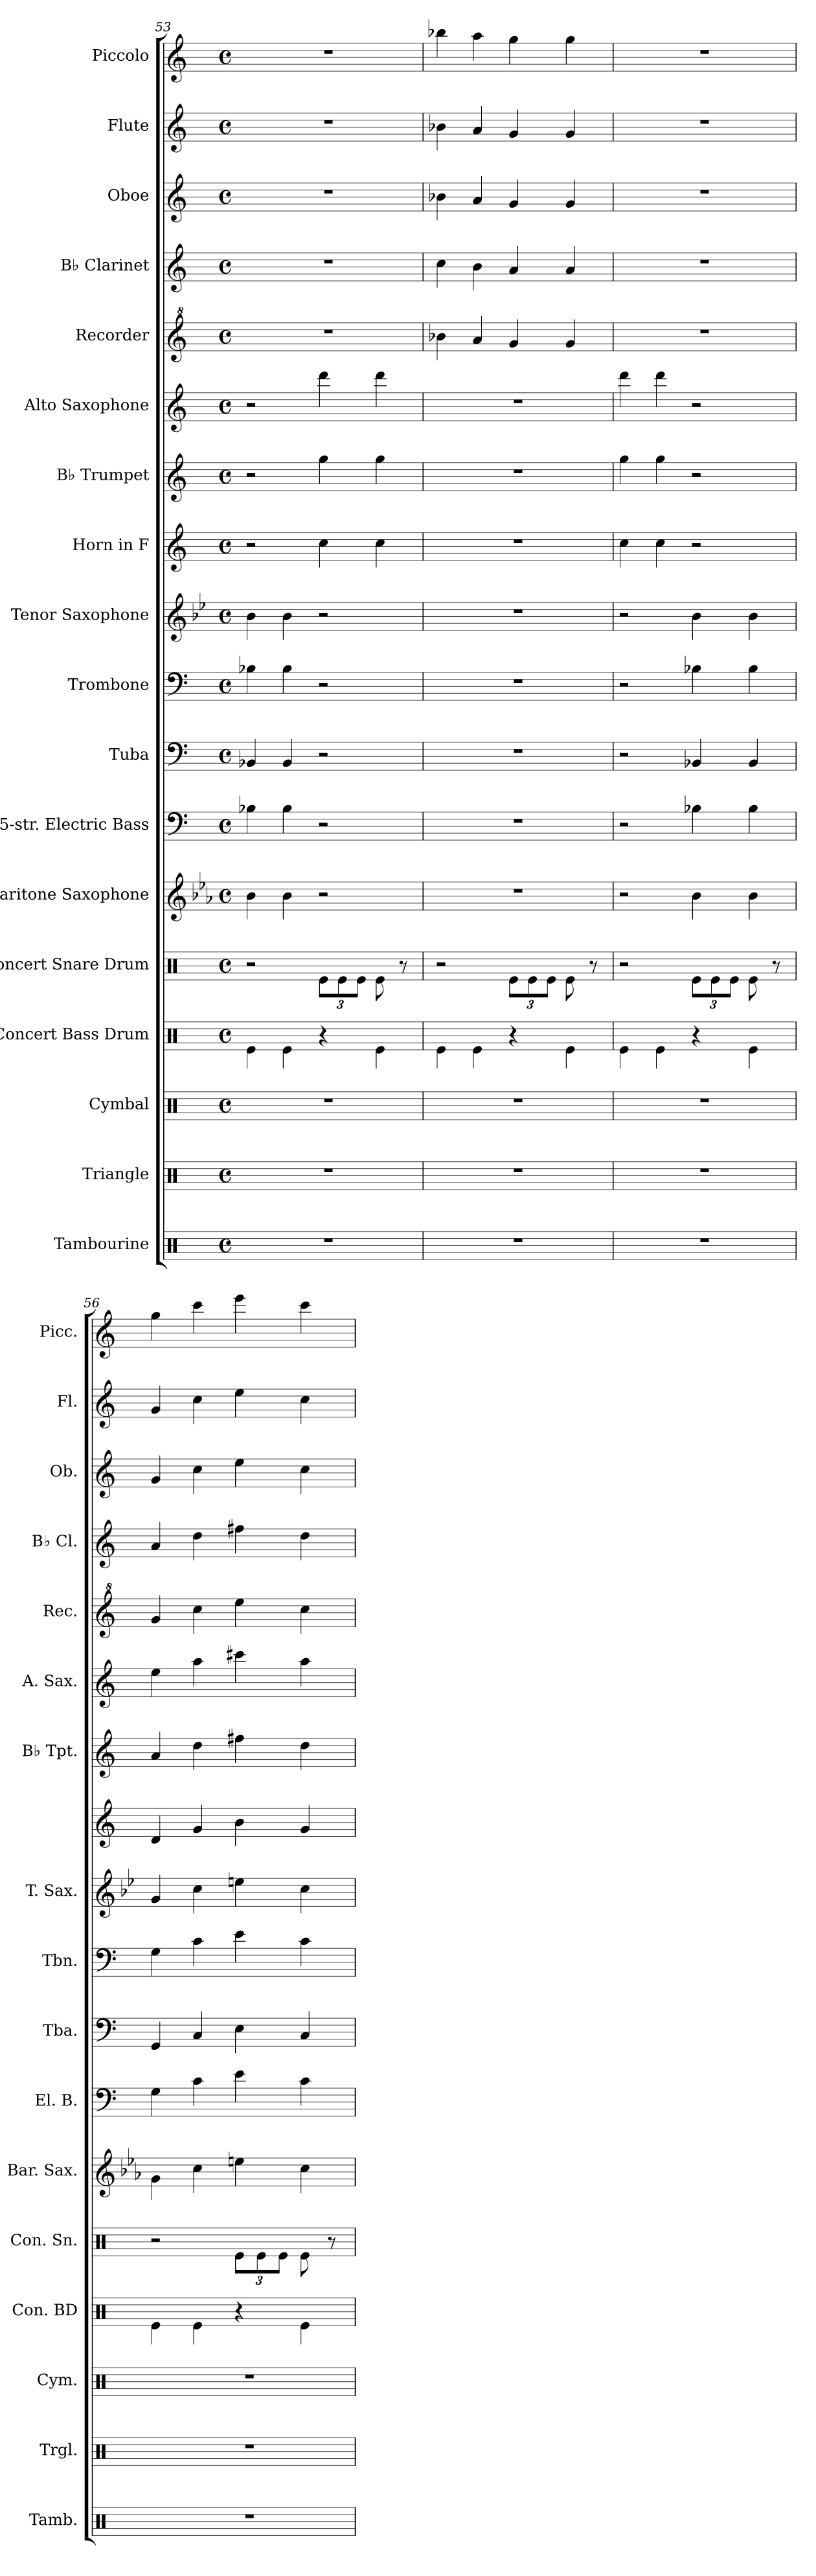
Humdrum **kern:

**kern	**kern	**kern	**kern	**kern	**kern	**kern	**kern	**kern	**kern	**kern	**kern	**kern	**kern	**kern	**kern	**kern	**kern
*part18	*part17	*part16	*part15	*part14	*part13	*part12	*part11	*part10	*part9	*part8	*part7	*part6	*part5	*part4	*part3	*part2	*part1
*staff18	*staff17	*staff16	*staff15	*staff14	*staff13	*staff12	*staff11	*staff10	*staff9	*staff8	*staff7	*staff6	*staff5	*staff4	*staff3	*staff2	*staff1
*I"Tambourine	*I"Triangle	*I"Cymbal	*I"Concert Bass Drum	*I"Concert Snare Drum	*I"Baritone Saxophone	*I"5-str. Electric Bass	*I"Tuba	*I"Trombone	*I"Tenor Saxophone	*I"Horn in F	*I"B♭ Trumpet	*I"Alto Saxophone	*I"Recorder	*I"B♭ Clarinet	*I"Oboe	*I"Flute	*I"Piccolo
*I'Tamb.	*I'Trgl.	*I'Cym.	*I'Con. BD	*I'Con. Sn.	*I'Bar. Sax.	*I'El. B.	*I'Tba.	*I'Tbn.	*I'T. Sax.	*	*I'B♭ Tpt.	*I'A. Sax.	*I'Rec.	*I'B♭ Cl.	*I'Ob.	*I'Fl.	*I'Picc.
*clefX	*clefX	*clefX	*clefX	*clefX	*clefG2	*clefF4	*clefF4	*clefF4	*clefG2	*clefG2	*clefG2	*clefG2	*clefG^2	*clefG2	*clefG2	*clefG2	*clefG2
*	*	*	*	*	*ITrd12c21	*ITrd7c12	*	*	*ITrd8c14	*ITrd4c7	*ITrd1c2	*ITrd5c9	*	*ITrd1c2	*	*	*ITrd-7c-12
*k[]	*k[]	*k[]	*k[]	*k[]	*k[b-e-a-]	*k[]	*k[]	*k[]	*k[b-e-]	*k[b-]	*k[b-e-]	*k[b-e-a-]	*k[]	*k[b-e-]	*k[]	*k[]	*k[]
*M4/4	*M4/4	*M4/4	*M4/4	*M4/4	*M4/4	*M4/4	*M4/4	*M4/4	*M4/4	*M4/4	*M4/4	*M4/4	*M4/4	*M4/4	*M4/4	*M4/4	*M4/4
*met(c)	*met(c)	*met(c)	*met(c)	*met(c)	*met(c)	*met(c)	*met(c)	*met(c)	*met(c)	*met(c)	*met(c)	*met(c)	*met(c)	*met(c)	*met(c)	*met(c)	*met(c)
=53	=53	=53	=53	=53	=53	=53	=53	=53	=53	=53	=53	=53	=53	=53	=53	=53	=53
1r	1r	1r	4Re\	2r	4B-\	4BB-X\	4BB-X/	4B-X\	4B-\	2r	2r	2r	1r	1r	1r	1r	1r
.	.	.	4Re\	.	4B-\	4BB-\	4BB-/	4B-\	4B-\	.	.	.	.	.	.	.	.
*	*	*	*	*Xbrackettup	*	*	*	*	*	*	*	*	*	*	*	*	*
.	.	.	4r	12Re\L	2r	2r	2r	2r	2r	4f\	4ff\	4ff\	.	.	.	.	.
.	.	.	.	12Re\	.	.	.	.	.	.	.	.	.	.	.	.	.
.	.	.	.	12Re\J	.	.	.	.	.	.	.	.	.	.	.	.	.
.	.	.	4Re\	8Re\	.	.	.	.	.	4f\	4ff\	4ff\	.	.	.	.	.
.	.	.	.	8r	.	.	.	.	.	.	.	.	.	.	.	.	.
=54	=54	=54	=54	=54	=54	=54	=54	=54	=54	=54	=54	=54	=54	=54	=54	=54	=54
1r	1r	1r	4Re\	2r	1r	1r	1r	1r	1r	1r	1r	1r	4bb-X\	4b-\	4b-X\	4b-X\	4bbb-X\
.	.	.	4Re\	.	.	.	.	.	.	.	.	.	4aa/	4a\	4a/	4a/	4aaa\
.	.	.	4r	12Re\L	.	.	.	.	.	.	.	.	4gg/	4g/	4g/	4g/	4ggg\
.	.	.	.	12Re\	.	.	.	.	.	.	.	.	.	.	.	.	.
.	.	.	.	12Re\J	.	.	.	.	.	.	.	.	.	.	.	.	.
.	.	.	4Re\	8Re\	.	.	.	.	.	.	.	.	4gg/	4g/	4g/	4g/	4ggg\
.	.	.	.	8r	.	.	.	.	.	.	.	.	.	.	.	.	.
!!LO:PB:g=z
=55	=55	=55	=55	=55	=55	=55	=55	=55	=55	=55	=55	=55	=55	=55	=55	=55	=55
1r	1r	1r	4Re\	2r	2r	2r	2r	2r	2r	4f\	4ff\	4ff\	1r	1r	1r	1r	1r
.	.	.	4Re\	.	.	.	.	.	.	4f\	4ff\	4ff\	.	.	.	.	.
.	.	.	4r	12Re\L	4B-\	4BB-X\	4BB-X/	4B-X\	4B-\	2r	2r	2r	.	.	.	.	.
.	.	.	.	12Re\	.	.	.	.	.	.	.	.	.	.	.	.	.
.	.	.	.	12Re\J	.	.	.	.	.	.	.	.	.	.	.	.	.
.	.	.	4Re\	8Re\	4B-\	4BB-\	4BB-/	4B-\	4B-\	.	.	.	.	.	.	.	.
.	.	.	.	8r	.	.	.	.	.	.	.	.	.	.	.	.	.
=56	=56	=56	=56	=56	=56	=56	=56	=56	=56	=56	=56	=56	=56	=56	=56	=56	=56
1r	1r	1r	4Re\	2r	4G\	4GG\	4GG/	4G\	4G/	4G/	4g/	4g\	4gg/	4g/	4g/	4g/	4ggg\
.	.	.	4Re\	.	4c\	4C\	4C/	4c\	4c\	4c/	4cc\	4cc\	4ccc\	4cc\	4cc\	4cc\	4cccc\
.	.	.	4r	12Re\L	4en\	4E\	4E\	4e\	4en\	4e\	4een\	4een\	4eee\	4een\	4ee\	4ee\	4eeee\
.	.	.	.	12Re\	.	.	.	.	.	.	.	.	.	.	.	.	.
.	.	.	.	12Re\J	.	.	.	.	.	.	.	.	.	.	.	.	.
.	.	.	4Re\	8Re\	4c\	4C\	4C/	4c\	4c\	4c/	4cc\	4cc\	4ccc\	4cc\	4cc\	4cc\	4cccc\
.	.	.	.	8r	.	.	.	.	.	.	.	.	.	.	.	.	.
=	=	=	=	=	=	=	=	=	=	=	=	=	=	=	=	=	=
*-	*-	*-	*-	*-	*-	*-	*-	*-	*-	*-	*-	*-	*-	*-	*-	*-	*-
